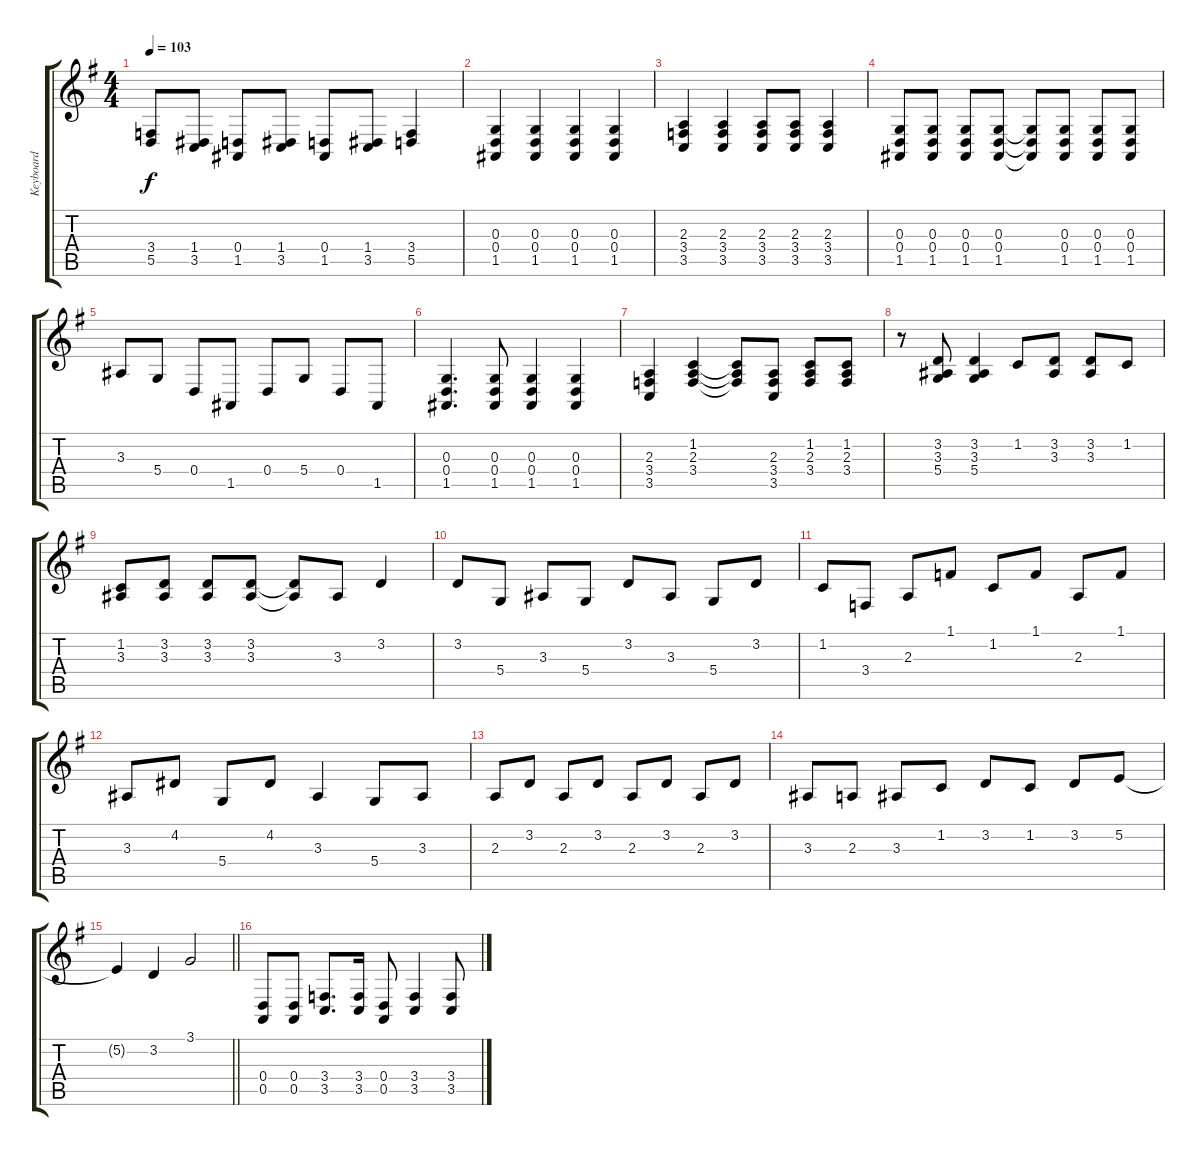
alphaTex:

\track ("Keyboard" "Keyboard") {instrument churchorgan}
\staff {score tabs}
\tuning (E4 B3 G3 D3 A2 E2) {hide}
\ts (4 4)
\tempo 103
\clef g2
\ks g
(3.4 5.5).8{dy f} (1.4 3.5).8 (0.4 1.5).8 (1.4 3.5).8 (0.4 1.5).8 (1.4 3.5).8 (3.4 5.5).4 |
(0.3 0.4 1.5).4 (0.3 0.4 1.5).4 (0.3 0.4 1.5).4 (0.3 0.4 1.5).4 |
(2.3 3.4 3.5).4 (2.3 3.4 3.5).4 (2.3 3.4 3.5).8 (2.3 3.4 3.5).8 (2.3 3.4 3.5).4 |
(0.3 0.4 1.5).8 (0.3 0.4 1.5).8 (0.3 0.4 1.5).8 (0.3 0.4 1.5).8 (0.3{t} 0.4{t} 1.5{t}).8 (0.3 0.4 1.5).8 (0.3 0.4 1.5).8 (0.3 0.4 1.5).8 |
3.3.8 5.4.8 0.4.8 1.5.8 0.4.8 5.4.8 0.4.8 1.5.8 |
(0.3 0.4 1.5).4{d} (0.3 0.4 1.5).8 (0.3 0.4 1.5).4 (0.3 0.4 1.5).4 |
(2.3 3.4 3.5).4 (1.2 2.3 3.4).4 (1.2{t} 2.3{t} 3.4{t}).8 (2.3 3.4 3.5).8 (1.2 2.3 3.4).8 (1.2 2.3 3.4).8 |
r.8 (3.2 3.3 5.4).8 (3.2 3.3 5.4).4 1.2.8 (3.2 3.3).8 (3.2 3.3).8 1.2.8 |
(1.2 3.3).8 (3.2 3.3).8 (3.2 3.3).8 (3.2 3.3).8 (3.2{t} 3.3{t}).8 3.3.8 3.2.4 |
3.2.8 5.4.8 3.3.8 5.4.8 3.2.8 3.3.8 5.4.8 3.2.8 |
1.2.8 3.4.8 2.3.8 1.1.8 1.2.8 1.1.8 2.3.8 1.1.8 |
3.3.8 4.2.8 5.4.8 4.2.8 3.3.4 5.4.8 3.3.8 |
2.3.8 3.2.8 2.3.8 3.2.8 2.3.8 3.2.8 2.3.8 3.2.8 |
3.3.8 2.3.8 3.3.8 1.2.8 3.2.8 1.2.8 3.2.8 5.2.8 |
\barLineRight lightlight
5.2{t}.4 3.2.4 3.1.2 |
(0.4 0.5).8 (0.4 0.5).8 (3.4 3.5).8{d} (3.4 3.5).16 (0.4 0.5).8 (3.4 3.5).4 (3.4 3.5).8
